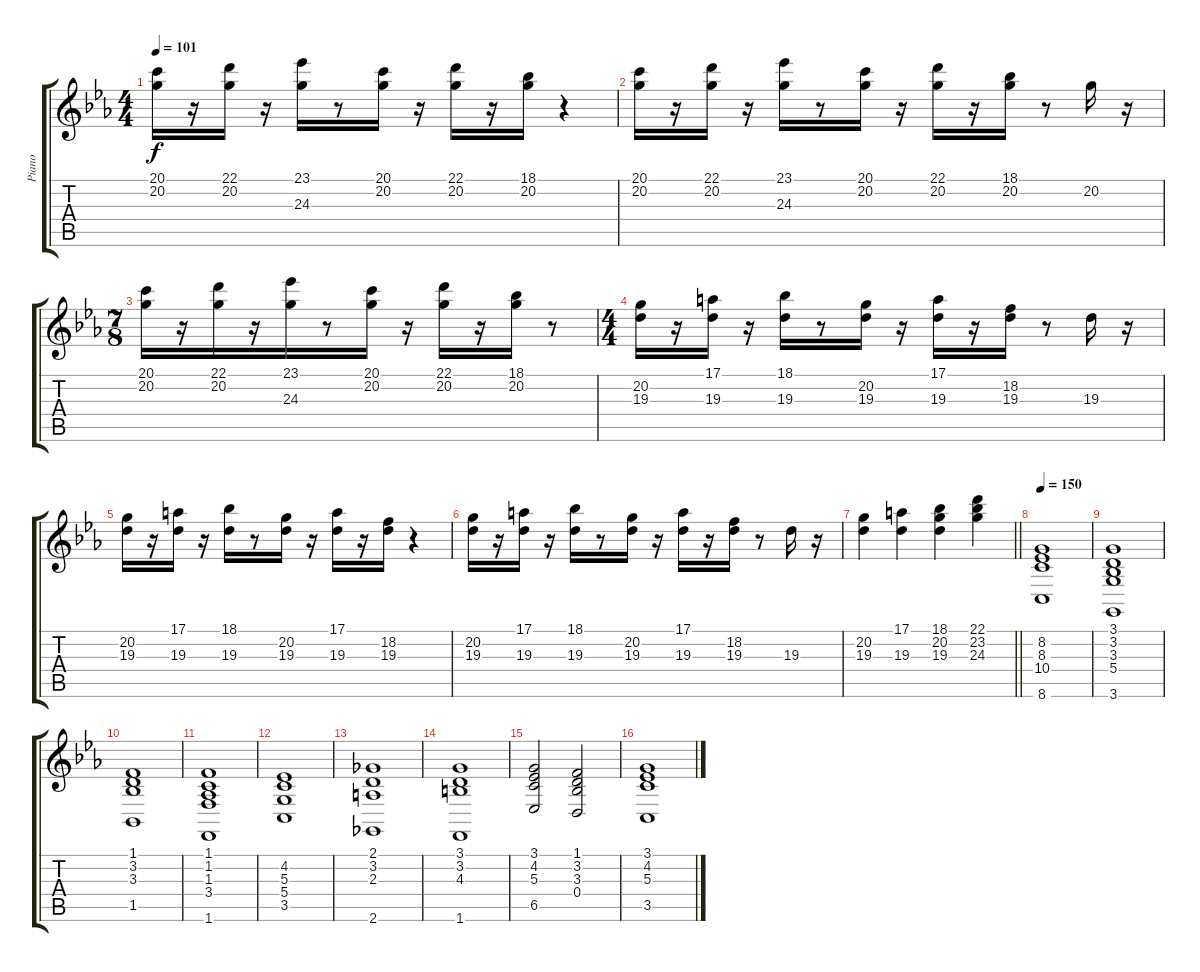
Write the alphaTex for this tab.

\track ("Piano" "Piano") {instrument brightacousticpiano}
\staff {score tabs}
\tuning (E4 B3 G3 D3 A2 E2) {hide}
\ts (4 4)
\tempo 101
\clef g2
\ks cminor
(20.1 20.2).16{dy f} r.16 (22.1 20.2).16 r.16 (23.1 24.3).16 r.8 (20.1 20.2).16 r.16 (22.1 20.2).16 r.16 (18.1 20.2).16 r.4 |
(20.1 20.2).16 r.16 (22.1 20.2).16 r.16 (23.1 24.3).16 r.8 (20.1 20.2).16 r.16 (22.1 20.2).16 r.16 (18.1 20.2).16 r.8 20.2.16 r.16 |
\ts (7 8)
(20.1 20.2).16 r.16 (22.1 20.2).16 r.16 (23.1 24.3).16 r.8 (20.1 20.2).16 r.16 (22.1 20.2).16 r.16 (18.1 20.2).16 r.8 |
\ts (4 4)
(20.2 19.3).16 r.16 (17.1 19.3).16 r.16 (18.1 19.3).16 r.8 (20.2 19.3).16 r.16 (17.1 19.3).16 r.16 (18.2 19.3).16 r.8 19.3.16 r.16 |
(20.2 19.3).16 r.16 (17.1 19.3).16 r.16 (18.1 19.3).16 r.8 (20.2 19.3).16 r.16 (17.1 19.3).16 r.16 (18.2 19.3).16 r.4 |
(20.2 19.3).16 r.16 (17.1 19.3).16 r.16 (18.1 19.3).16 r.8 (20.2 19.3).16 r.16 (17.1 19.3).16 r.16 (18.2 19.3).16 r.8 19.3.16 r.16 |
\barLineRight lightlight
(20.2 19.3).4 (17.1 19.3).4 (18.1 20.2 19.3).4 (22.1 23.2 24.3).4 |
\tempo 150
(8.2 8.3 10.4 8.6).1 |
(3.1 3.2 3.3 5.4 3.6).1 |
(1.1 3.2 3.3 1.5).1 |
(1.1 1.2 1.3 3.4 1.6).1 |
(4.2 5.3 5.4 3.5).1 |
(2.1 3.2 2.3 2.6).1 |
(3.1 3.2 4.3 1.6).1 |
(3.1 4.2 5.3 6.5).2 (1.1 3.2 3.3 0.4).2 |
(3.1 4.2 5.3 3.5).1
